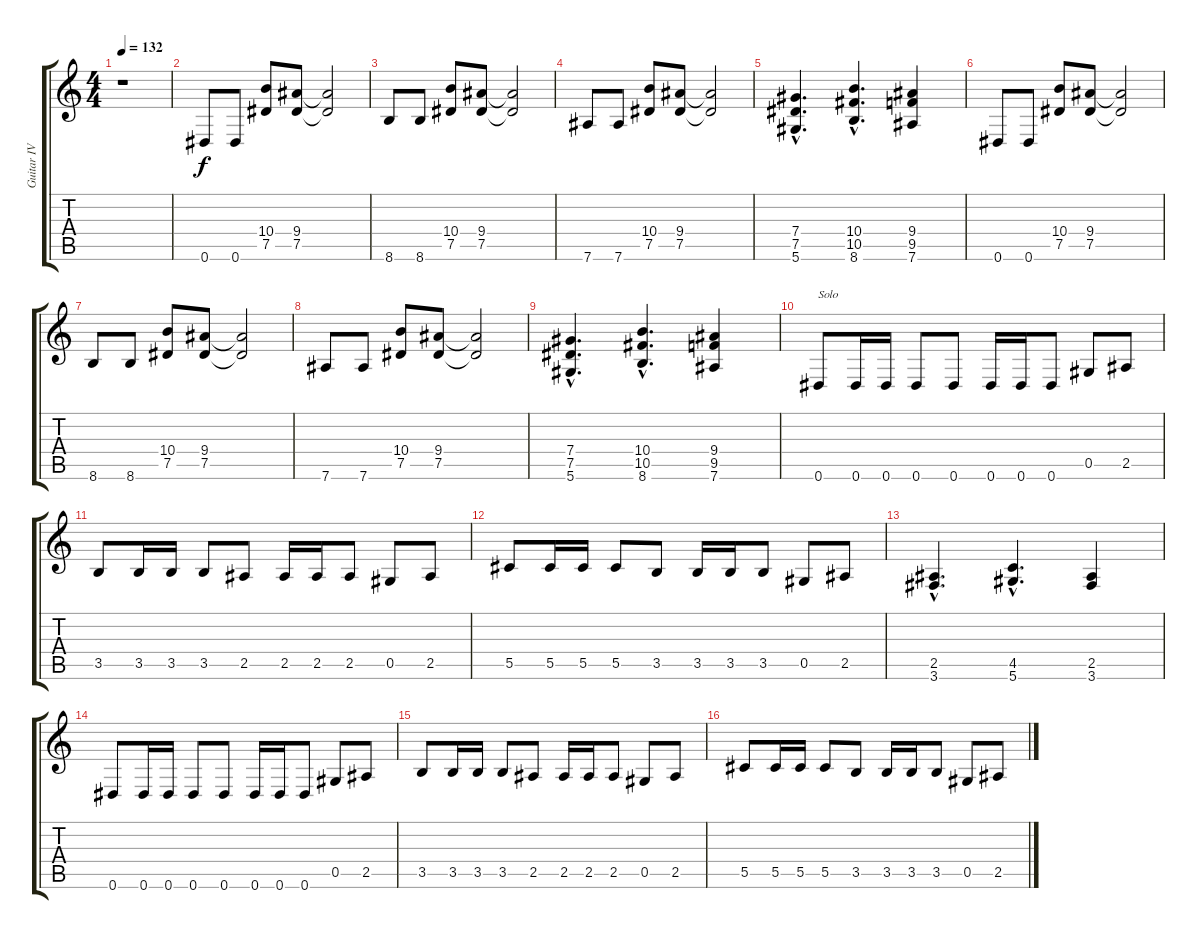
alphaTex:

\track ("Guitar IV" "Guitar IV") {instrument distortionguitar}
\staff {score tabs}
\tuning (Eb4 Bb3 Gb3 Db3 Ab2 Eb2) {hide}
\ts (4 4)
\tempo 132
\clef g2
\ks c
r.1{dy f} |
0.6.8 0.6.8 (10.4 7.5).8 (9.4 7.5).8 (9.4{t} 7.5{t}).2 |
8.6.8 8.6.8 (10.4 7.5).8 (9.4 7.5).8 (9.4{t} 7.5{t}).2 |
7.6.8 7.6.8 (10.4 7.5).8 (9.4 7.5).8 (9.4{t} 7.5{t}).2 |
(7.4{hac} 7.5{hac} 5.6{hac}).4{d} (10.4{hac} 10.5{hac} 8.6{hac}).4{d} (9.4 9.5 7.6).4 |
0.6.8 0.6.8 (10.4 7.5).8 (9.4 7.5).8 (9.4{t} 7.5{t}).2 |
8.6.8 8.6.8 (10.4 7.5).8 (9.4 7.5).8 (9.4{t} 7.5{t}).2 |
7.6.8 7.6.8 (10.4 7.5).8 (9.4 7.5).8 (9.4{t} 7.5{t}).2 |
(7.4{hac} 7.5{hac} 5.6{hac}).4{d} (10.4{hac} 10.5{hac} 8.6{hac}).4{d} (9.4 9.5 7.6).4 |
0.6.8{txt "Solo"} 0.6.16 0.6.16 0.6.8 0.6.8 0.6.16 0.6.16 0.6.8 0.5.8 2.5.8 |
3.5.8 3.5.16 3.5.16 3.5.8 2.5.8 2.5.16 2.5.16 2.5.8 0.5.8 2.5.8 |
5.5.8 5.5.16 5.5.16 5.5.8 3.5.8 3.5.16 3.5.16 3.5.8 0.5.8 2.5.8 |
(2.5{hac} 3.6{hac}).4{d} (4.5{hac} 5.6{hac}).4{d} (2.5 3.6).4 |
0.6.8 0.6.16 0.6.16 0.6.8 0.6.8 0.6.16 0.6.16 0.6.8 0.5.8 2.5.8 |
3.5.8 3.5.16 3.5.16 3.5.8 2.5.8 2.5.16 2.5.16 2.5.8 0.5.8 2.5.8 |
5.5.8 5.5.16 5.5.16 5.5.8 3.5.8 3.5.16 3.5.16 3.5.8 0.5.8 2.5.8
